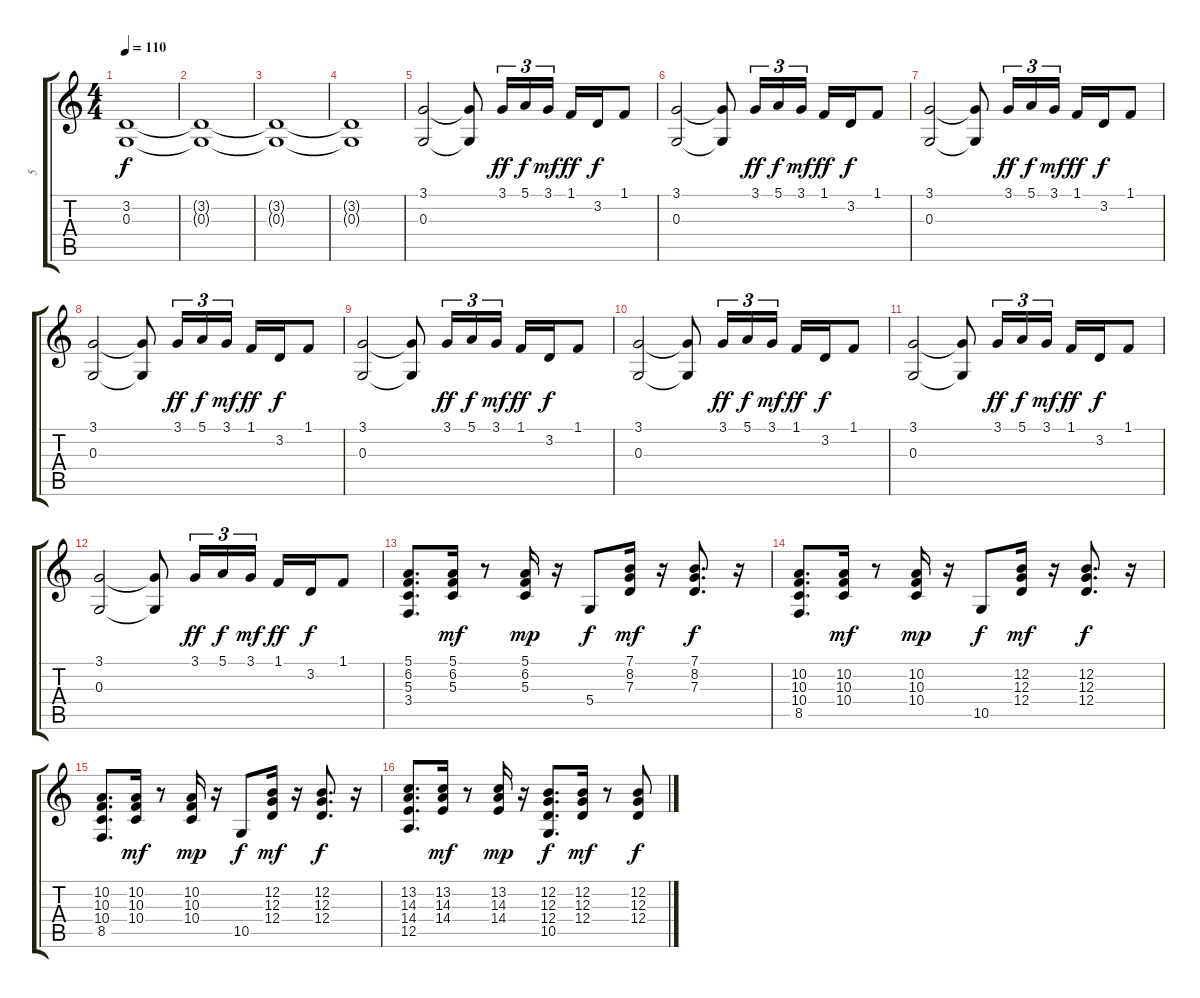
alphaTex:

\track ("5" "5") {instrument accordion}
\staff {score tabs}
\tuning (E4 B3 G3 D3 A2 E2) {hide}
\ts (4 4)
\tempo 110
\clef g2
\ks c
(3.2 0.3).1{dy f volume 4} |
(3.2{t} 0.3{t}).1 |
(3.2{t} 0.3{t}).1 |
(3.2{t} 0.3{t}).1 |
(3.1 0.3).2{volume 7} (3.1{t} 0.3{t}).8 3.1.16{tu (3 2) dy ff volume 11} 5.1.16{tu (3 2) dy f} 3.1.16{tu (3 2) dy mf} 1.1.16{dy ff} 3.2.16{dy f} 1.1.8 |
(3.1 0.3).2{volume 7} (3.1{t} 0.3{t}).8 3.1.16{tu (3 2) dy ff volume 11} 5.1.16{tu (3 2) dy f} 3.1.16{tu (3 2) dy mf} 1.1.16{dy ff} 3.2.16{dy f} 1.1.8 |
(3.1 0.3).2{volume 7} (3.1{t} 0.3{t}).8 3.1.16{tu (3 2) dy ff volume 11} 5.1.16{tu (3 2) dy f} 3.1.16{tu (3 2) dy mf} 1.1.16{dy ff} 3.2.16{dy f} 1.1.8 |
(3.1 0.3).2{volume 7} (3.1{t} 0.3{t}).8 3.1.16{tu (3 2) dy ff volume 11} 5.1.16{tu (3 2) dy f} 3.1.16{tu (3 2) dy mf} 1.1.16{dy ff} 3.2.16{dy f} 1.1.8 |
(3.1 0.3).2{volume 7} (3.1{t} 0.3{t}).8 3.1.16{tu (3 2) dy ff volume 11} 5.1.16{tu (3 2) dy f} 3.1.16{tu (3 2) dy mf} 1.1.16{dy ff} 3.2.16{dy f} 1.1.8 |
(3.1 0.3).2{volume 7} (3.1{t} 0.3{t}).8 3.1.16{tu (3 2) dy ff volume 11} 5.1.16{tu (3 2) dy f} 3.1.16{tu (3 2) dy mf} 1.1.16{dy ff} 3.2.16{dy f} 1.1.8 |
(3.1 0.3).2{volume 7} (3.1{t} 0.3{t}).8 3.1.16{tu (3 2) dy ff volume 11} 5.1.16{tu (3 2) dy f} 3.1.16{tu (3 2) dy mf} 1.1.16{dy ff} 3.2.16{dy f} 1.1.8 |
(3.1 0.3).2{volume 7} (3.1{t} 0.3{t}).8 3.1.16{tu (3 2) dy ff volume 11} 5.1.16{tu (3 2) dy f} 3.1.16{tu (3 2) dy mf} 1.1.16{dy ff} 3.2.16{dy f} 1.1.8 |
(5.1 6.2 5.3 3.4).8{d volume 7} (5.1 6.2 5.3).16{dy mf volume 11} r.8 (5.1 6.2 5.3).16{dy mp} r.16 5.4.8{dy f} (7.1 8.2 7.3).16{dy mf} r.16 (7.1 8.2 7.3).8{d dy f} r.16 |
(10.2 10.3 10.4 8.5).8{d volume 7} (10.2 10.3 10.4).16{dy mf volume 11} r.8 (10.2 10.3 10.4).16{dy mp} r.16 10.5.8{dy f} (12.2 12.3 12.4).16{dy mf} r.16 (12.2 12.3 12.4).8{d dy f} r.16 |
(10.2 10.3 10.4 8.5).8{d volume 7} (10.2 10.3 10.4).16{dy mf volume 11} r.8 (10.2 10.3 10.4).16{dy mp} r.16 10.5.8{dy f} (12.2 12.3 12.4).16{dy mf} r.16 (12.2 12.3 12.4).8{d dy f} r.16 |
(13.2 14.3 14.4 12.5).8{d volume 7} (13.2 14.3 14.4).16{dy mf volume 11} r.8 (13.2 14.3 14.4).16{dy mp} r.16 (12.2 12.3 12.4 10.5).8{d dy f} (12.2 12.3 12.4).16{dy mf} r.8 (12.2 12.3 12.4).8{dy f}
